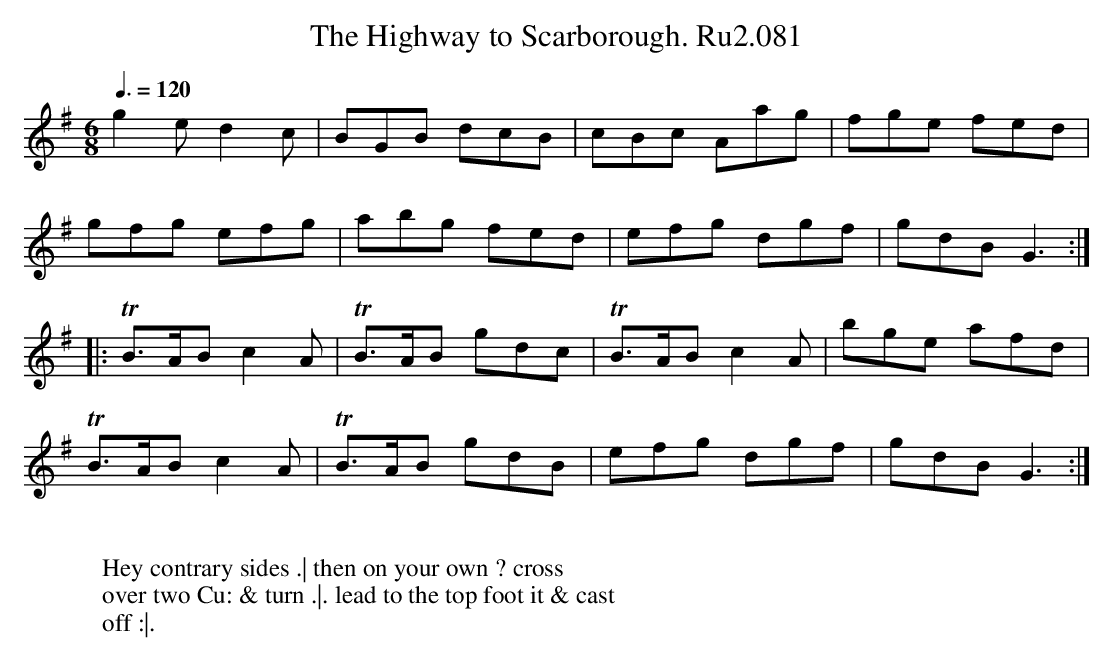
X:1
T:Highway to Scarborough. Ru2.081, The
L:1/8
M:6/8
Q:3/8=120
K:G
g2e d2c|BGB dcB|cBc Aag|fge fed|
gfg efg|abg fed|efg dgf|gdB G3:| ?
|: TB>AB c2A|TB>AB gdc|TB>AB c2A|bge afd|
TB>AB c2A|TB>AB gdB|efg dgf|gdB G3:| ?
W:
W: Hey contrary sides .| then on your own ? cross
W: over two Cu: & turn .|. lead to the top foot it & cast
W: off :|.
